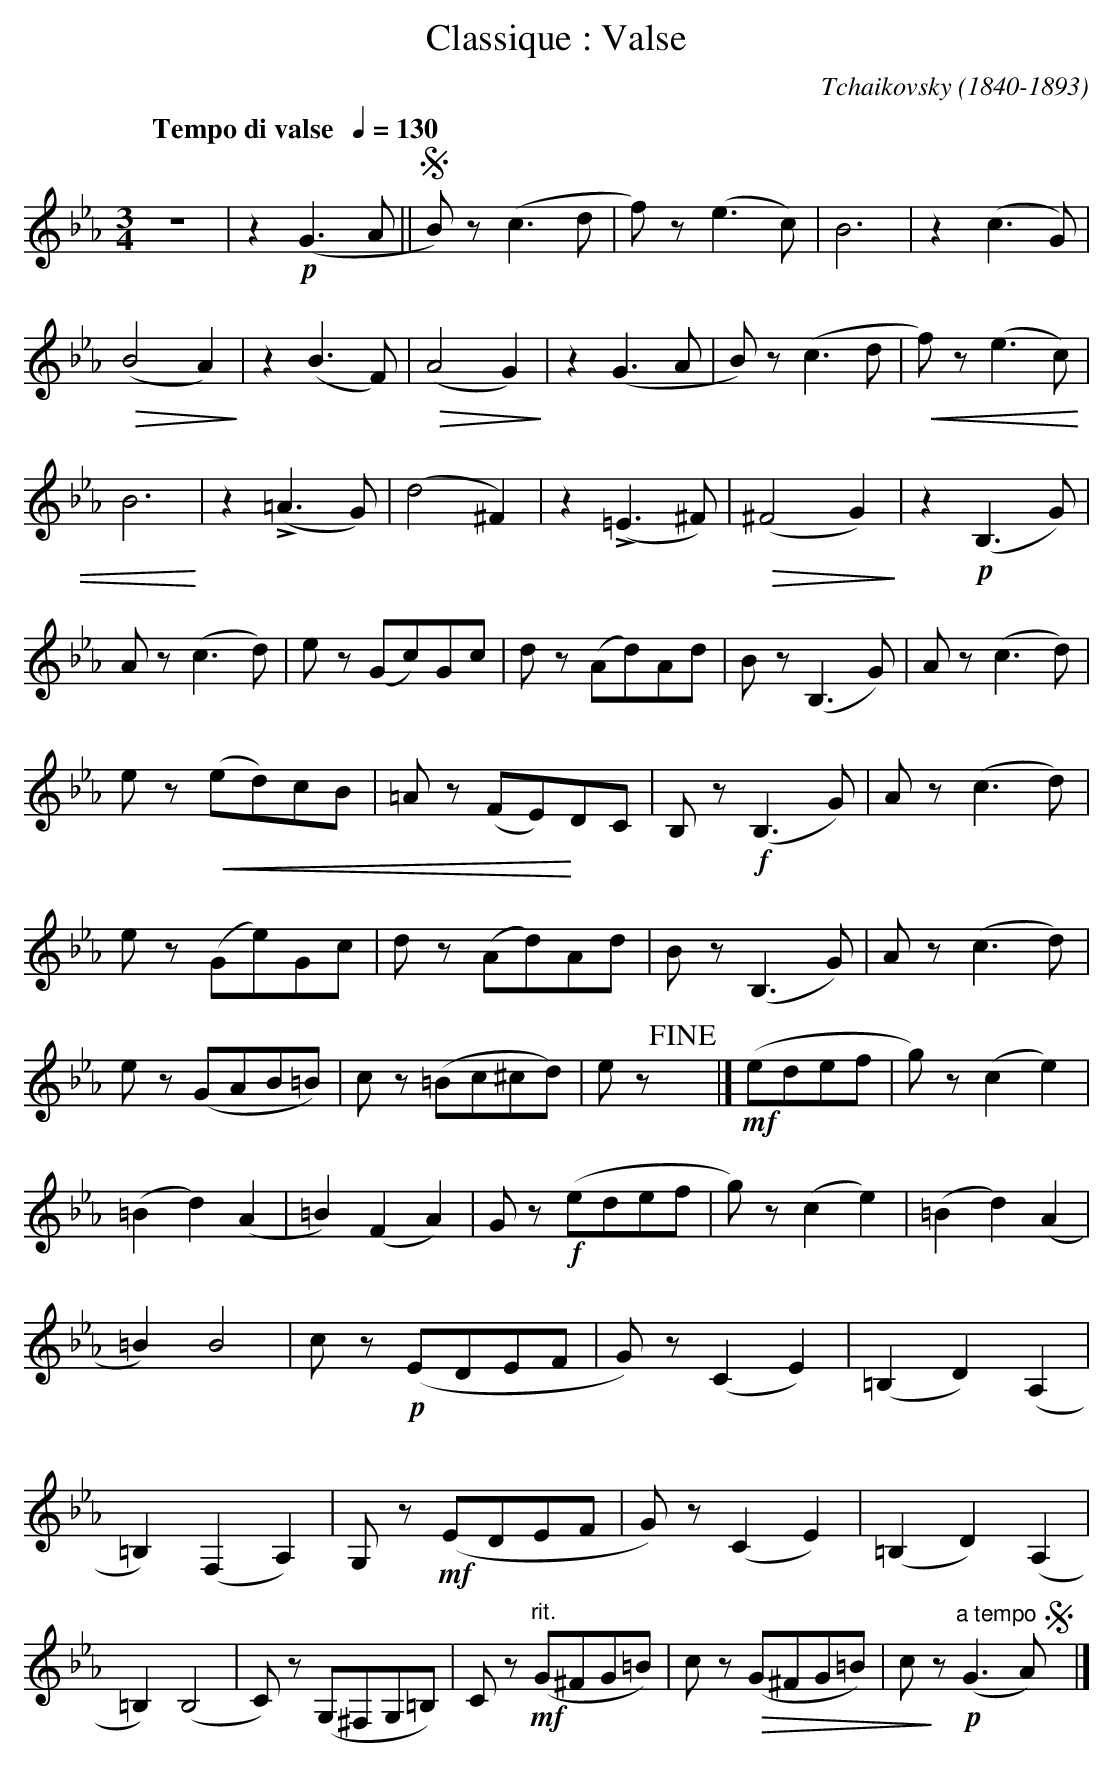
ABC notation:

X:1
T:Classique : Valse
C:Tchaikovsky (1840-1893)
M:3/4
L:1/8
Q:"Tempo di valse  "1/4=130
K:Ebmaj clef=treble
z6 | z2 !p! (G3 A || !segno! B)z (c3 d | f)z (e3 c) | B6 | z2 (c3 G) |\
!>(!(B4 A2) !>)! | z2 (B3 F) | !>(! (A4 G2) !>)! | z2 (G3 A | B) z (c3 d | !<(! f)z (e3 c) |\
B6 !<)! | z2 (L=A3 G) | (d4 ^F2) | z2 (L=E3 ^F) | !>(!(^F4 G2) !>)! | z2 !p!(B,3 G) |\
Az (c3d) | ez (Gc)Gc | dz (Ad)Ad | Bz (B,3 G) | Az (c3 d) |\
ez !<(! (ed)cB | =Az (FE)!<)!DC | B,z !f!(B,3 G) | Az (c3 d) | ez (Ge)Gc |\
dz (Ad)Ad | Bz (B,3 G) | Az (c3d) | ez (GAB=B) | cz (=Bc^cd) |\
ez !fine! yy |] !mf! (edef | g)z (c2 e2) | (=B2 d2) (A2 | =B2) (F2 A2) | Gz !f!(edef |\
g)z (c2 e2) | (=B2 d2) (A2 | =B2) B4 | cz !p! (EDEF | G)z (C2 E2) |\
(=B,2 D2) (A,2 | =B,2) (F,2 A,2) | G,z !mf!(EDEF | G)z (C2 E2) | (=B,2 D2) (A,2 | =B,2) (B,4 |\
C)z (G,^F,G,=B,) | Cz "^rit." !mf!(G^FG=B) | cz !>(! (G^FG=B) | c!>)!z "^a tempo" !p!(G3 A) !segno! y|]
